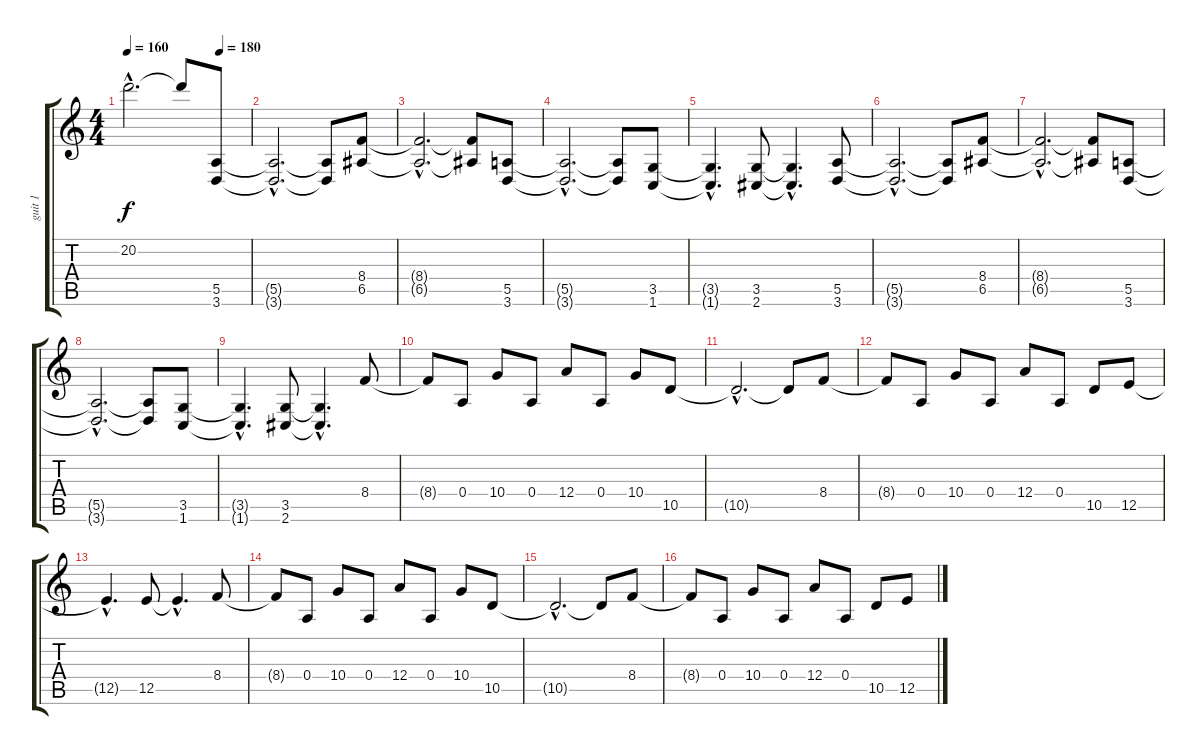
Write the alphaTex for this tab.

\track ("guit 1" "guit 1") {instrument distortionguitar}
\staff {score tabs}
\tuning (B3 Gb3 D3 A2 E2 B1) {hide}
\ts (4 4)
\tempo 160
\tempo (180 0.75)
\clef g2
\ks c
20.2{hac t}.2{d dy f} 20.2{t}.8 (5.5 3.6).8 |
(5.5{hac t} 3.6{hac t}).2{d} (5.5{t} 3.6{t}).8 (8.4 6.5).8 |
(8.4{hac t} 6.5{hac t}).2{d} (8.4{t} 6.5{t}).8 (5.5 3.6).8 |
(5.5{hac t} 3.6{hac t}).2{d} (5.5{t} 3.6{t}).8 (3.5 1.6).8 |
(3.5{hac t} 1.6{hac t}).4{d} (3.5 2.6).8 (3.5{hac t} 2.6{hac t}).4{d} (5.5 3.6).8 |
(5.5{hac t} 3.6{hac t}).2{d} (5.5{t} 3.6{t}).8 (8.4 6.5).8 |
(8.4{hac t} 6.5{hac t}).2{d} (8.4{t} 6.5{t}).8 (5.5 3.6).8 |
(5.5{hac t} 3.6{hac t}).2{d} (5.5{t} 3.6{t}).8 (3.5 1.6).8 |
(3.5{hac t} 1.6{hac t}).4{d} (3.5 2.6).8 (3.5{hac t} 2.6{hac t}).4{d} 8.4.8 |
8.4{t}.8 0.4.8 10.4.8 0.4.8 12.4.8 0.4.8 10.4.8 10.5.8 |
10.5{hac t}.2{d} 10.5{t}.8 8.4.8 |
8.4{t}.8 0.4.8 10.4.8 0.4.8 12.4.8 0.4.8 10.5.8 12.5.8 |
12.5{hac t}.4{d} 12.5.8 12.5{hac t}.4{d} 8.4.8 |
8.4{t}.8 0.4.8 10.4.8 0.4.8 12.4.8 0.4.8 10.4.8 10.5.8 |
10.5{hac t}.2{d} 10.5{t}.8 8.4.8 |
8.4{t}.8 0.4.8 10.4.8 0.4.8 12.4.8 0.4.8 10.5.8 12.5.8
